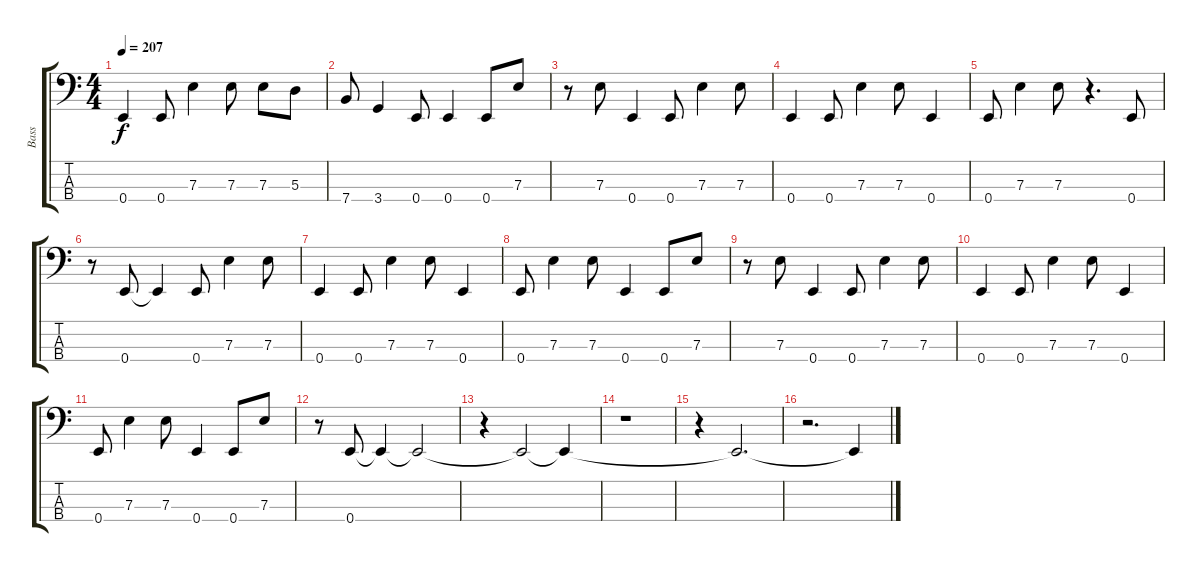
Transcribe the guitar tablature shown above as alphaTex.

\track ("Bass" "Bass") {instrument electricbassfinger}
\staff {score tabs}
\tuning (G2 D2 A1 E1) {hide}
\ts (4 4)
\tempo 207
\clef f4
\ks c
0.4.4{dy f} 0.4.8 7.3.4 7.3.8 7.3.8 5.3.8 |
7.4.8 3.4.4 0.4.8 0.4.4 0.4.8 7.3.8 |
r.8 7.3.8 0.4.4 0.4.8 7.3.4 7.3.8 |
0.4.4 0.4.8 7.3.4 7.3.8 0.4.4 |
0.4.8 7.3.4 7.3.8 r.4{d} 0.4.8 |
r.8 0.4.8 0.4{t}.4 0.4.8 7.3.4 7.3.8 |
0.4.4 0.4.8 7.3.4 7.3.8 0.4.4 |
0.4.8 7.3.4 7.3.8 0.4.4 0.4.8 7.3.8 |
r.8 7.3.8 0.4.4 0.4.8 7.3.4 7.3.8 |
0.4.4 0.4.8 7.3.4 7.3.8 0.4.4 |
0.4.8 7.3.4 7.3.8 0.4.4 0.4.8 7.3.8 |
r.8 0.4.8 0.4{t}.4 0.4{t}.2 |
r.4 0.4{t}.2 0.4{t}.4 |
r.1 |
r.4 0.4{t}.2{d} |
r.2{d} 0.4{t}.4
